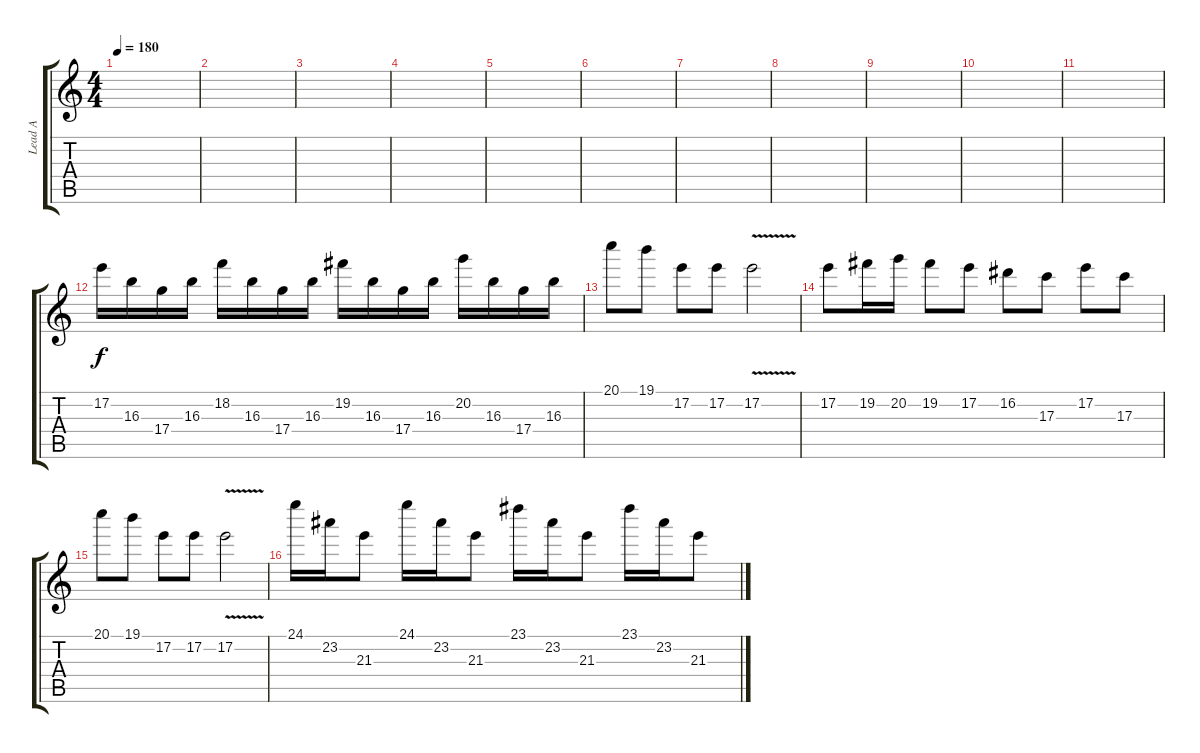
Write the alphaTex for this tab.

\track ("Lead A" "Lead A") {instrument distortionguitar}
\staff {score tabs}
\tuning (E4 B3 G3 D3 A2 E2) {hide}
\ts (4 4)
\tempo 180
\clef g2
\ks c
|
|
|
|
|
|
|
|
|
|
|
17.2.16{volume 16 balance 8} 16.3.16 17.4.16 16.3.16 18.2.16 16.3.16 17.4.16 16.3.16 19.2.16 16.3.16 17.4.16 16.3.16 20.2.16 16.3.16 17.4.16 16.3.16 |
20.1.8 19.1.8 17.2.8 17.2.8 17.2{v}.2 |
17.2.8 19.2.16 20.2.16 19.2.8 17.2.8 16.2.8 17.3.8 17.2.8 17.3.8 |
20.1.8 19.1.8 17.2.8 17.2.8 17.2{v}.2 |
24.1.16 23.2.16 21.3.8 24.1.16 23.2.16 21.3.8 23.1.16 23.2.16 21.3.8 23.1.16 23.2.16 21.3.8
